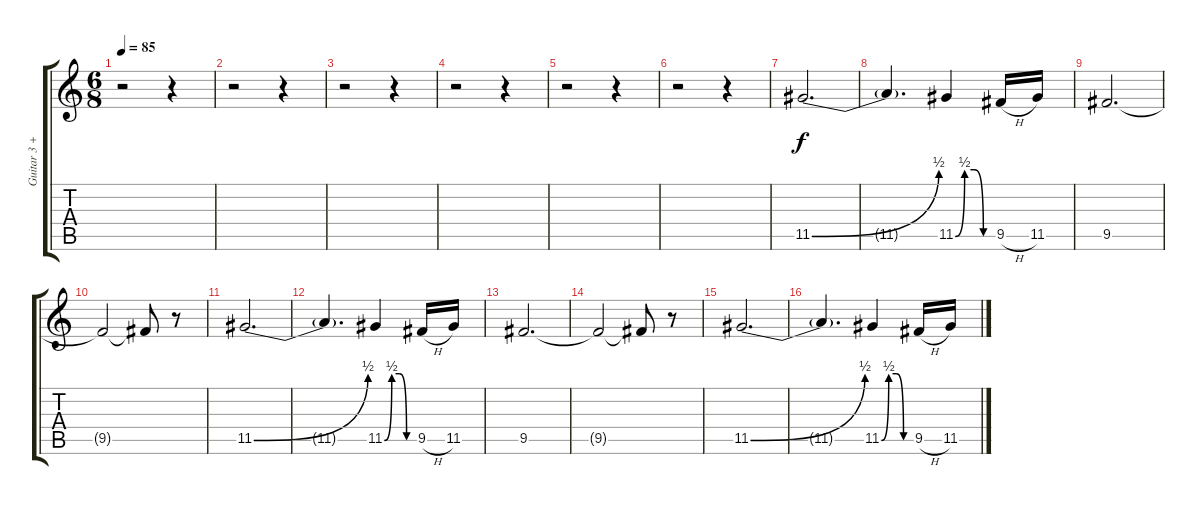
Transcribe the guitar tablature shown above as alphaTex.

\track ("Guitar 3 + Bass" "Guitar 3 +") {instrument distortionguitar}
\staff {score tabs}
\tuning (E4 B3 G3 D3 A2 E2) {hide}
\ts (6 8)
\tempo 85
\clef g2
\ks c
r.2{dy f} r.4 |
r.2 r.4 |
r.2 r.4 |
r.2 r.4 |
r.2 r.4 |
r.2 r.4 |
11.5{be (bend 0 0 60 2)}.2{d} |
11.5{t}.4{d} 11.5{be (custom 0 0 15 2 30 2 45 0 60 0)}.4 9.5{h}.16 11.5.16 |
9.5.2{d} |
9.5{t}.2 9.5{t}.8 r.8 |
11.5{be (bend 0 0 60 2)}.2{d} |
11.5{t}.4{d} 11.5{be (custom 0 0 15 2 30 2 45 0 60 0)}.4 9.5{h}.16 11.5.16 |
9.5.2{d} |
9.5{t}.2 9.5{t}.8 r.8 |
11.5{be (bend 0 0 60 2)}.2{d} |
11.5{t}.4{d} 11.5{be (custom 0 0 15 2 30 2 45 0 60 0)}.4 9.5{h}.16 11.5.16
